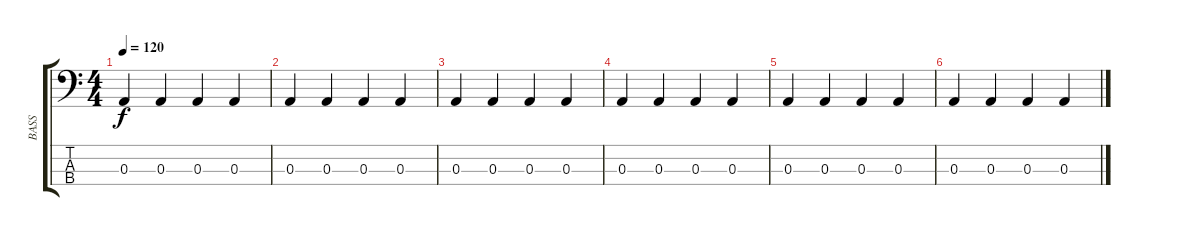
\track ("BASS" "BASS") {instrument electricbassfinger}
\staff {score tabs}
\tuning (G2 D2 A1 E1) {hide}
\ts (4 4)
\tempo 120
\clef f4
\ks c
0.3.4{dy f} 0.3.4 0.3.4 0.3.4 |
0.3.4 0.3.4 0.3.4 0.3.4 |
0.3.4 0.3.4 0.3.4 0.3.4 |
0.3.4 0.3.4 0.3.4 0.3.4 |
0.3.4 0.3.4 0.3.4 0.3.4 |
0.3.4 0.3.4 0.3.4 0.3.4
